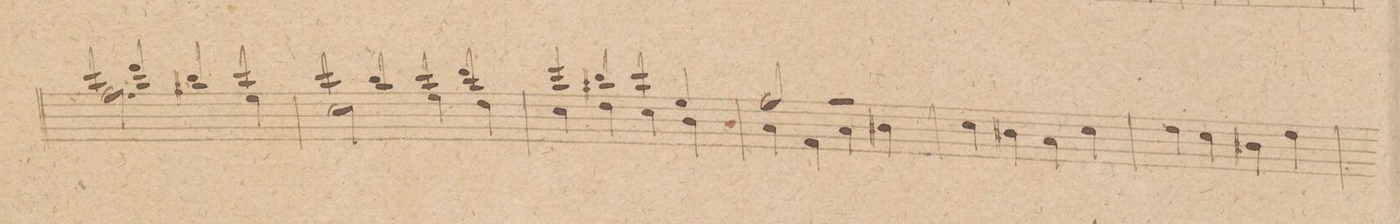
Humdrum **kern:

**kern	**dynam
*I"Basso.	*
*clefF4	*
*k[f#c#g#]	*
*met(c|)	*
*M2/2	*
*^	*
4e/	2.A\	.
4f#/	.	.
4d#X/	.	.
4e/	4G#\	.
=210	=210	=210
4e/	2E\	.
4d/	.	.
4e/	4G#\	.
4f#/	4F#\	.
=211	=211	=211
4g#/	4E\	.
4d#X/	4F#\	.
4e/	4E\	.
4G#/	4D\	.
=212	=212	=212
2A/	4C#\	.
.	4AA\	.
2r	4C#\	.
.	4D#X\	.
*v	*v	*
=213	=213
4E\	.
4D#X\	.
4C#\	.
4E\	.
=214	=214
4F#\	.
4E\	.
4D#X\	.
4F#\	.
=215	=215
*-	*-
